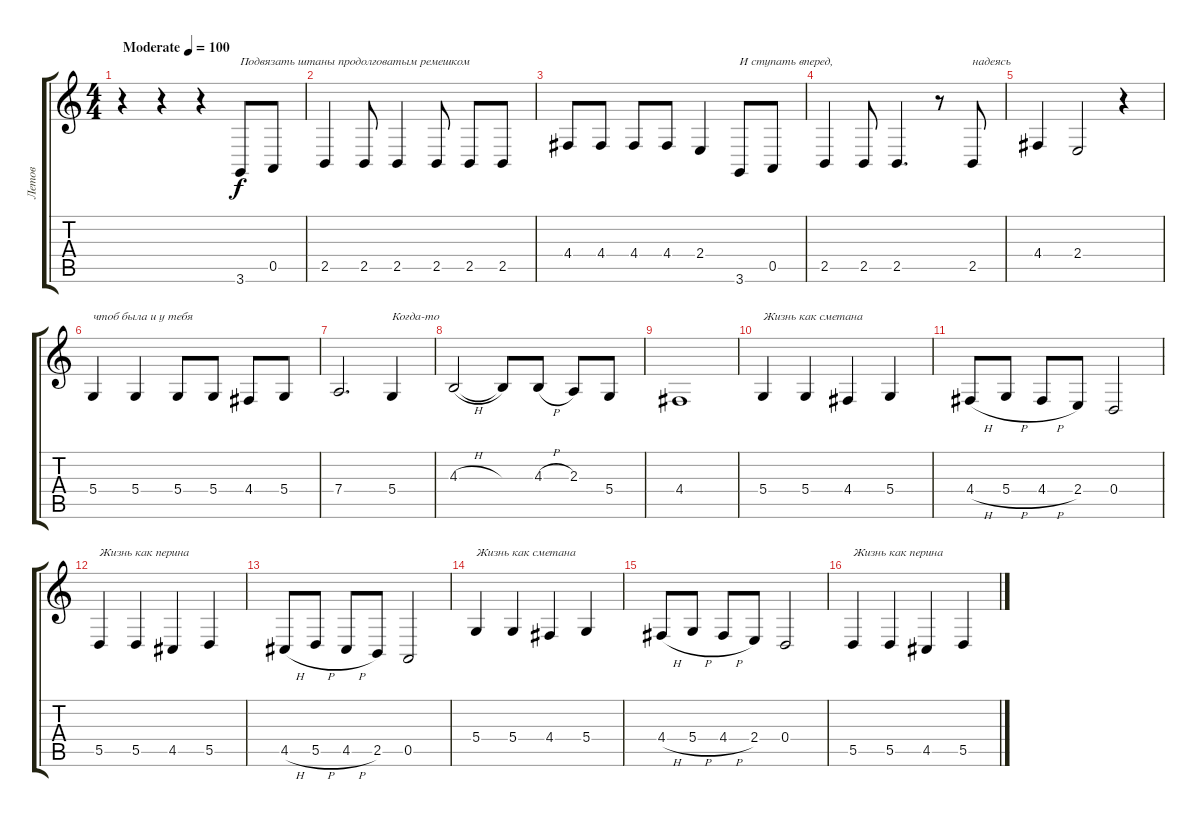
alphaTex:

\track ("Летов" "Летов") {instrument lead6voice}
\staff {score tabs}
\tuning (E4 B3 G3 D3 A2 E2) {hide}
\ts (4 4)
\tempo (100 "Moderate")
\clef g2
\ks c
r.4{dy f instrument lead6voice} r.4 r.4 3.6.8{txt "Подвязать штаны продолговатым ремешком"} 0.5.8 |
2.5.4 2.5.8 2.5.4 2.5.8 2.5.8 2.5.8 |
4.4.8 4.4.8 4.4.8 4.4.8 2.4.4 3.6.8{txt "И ступать вперед,"} 0.5.8 |
2.5.4 2.5.8 2.5.4{d} r.8 2.5.8{txt "надеясь"} |
4.4.4 2.4.2 r.4 |
5.4.4{txt "чтоб была и у тебя"} 5.4.4 5.4.8 5.4.8 4.4.8 5.4.8 |
7.4.2{d} 5.4.4{txt "Когда-то"} |
4.3{h}.2 4.3{t}.8 4.3{h}.8 2.3.8 5.4.8 |
4.4.1 |
5.4.4{txt "Жизнь как сметана"} 5.4.4 4.4.4 5.4.4 |
4.4{h}.8 5.4{h}.8 4.4{h}.8 2.4.8 0.4.2 |
5.5.4{txt "Жизнь как перина"} 5.5.4 4.5.4 5.5.4 |
4.5{h}.8 5.5{h}.8 4.5{h}.8 2.5.8 0.5.2 |
5.4.4{txt "Жизнь как сметана"} 5.4.4 4.4.4 5.4.4 |
4.4{h}.8 5.4{h}.8 4.4{h}.8 2.4.8 0.4.2 |
5.5.4{txt "Жизнь как перина"} 5.5.4 4.5.4 5.5.4
